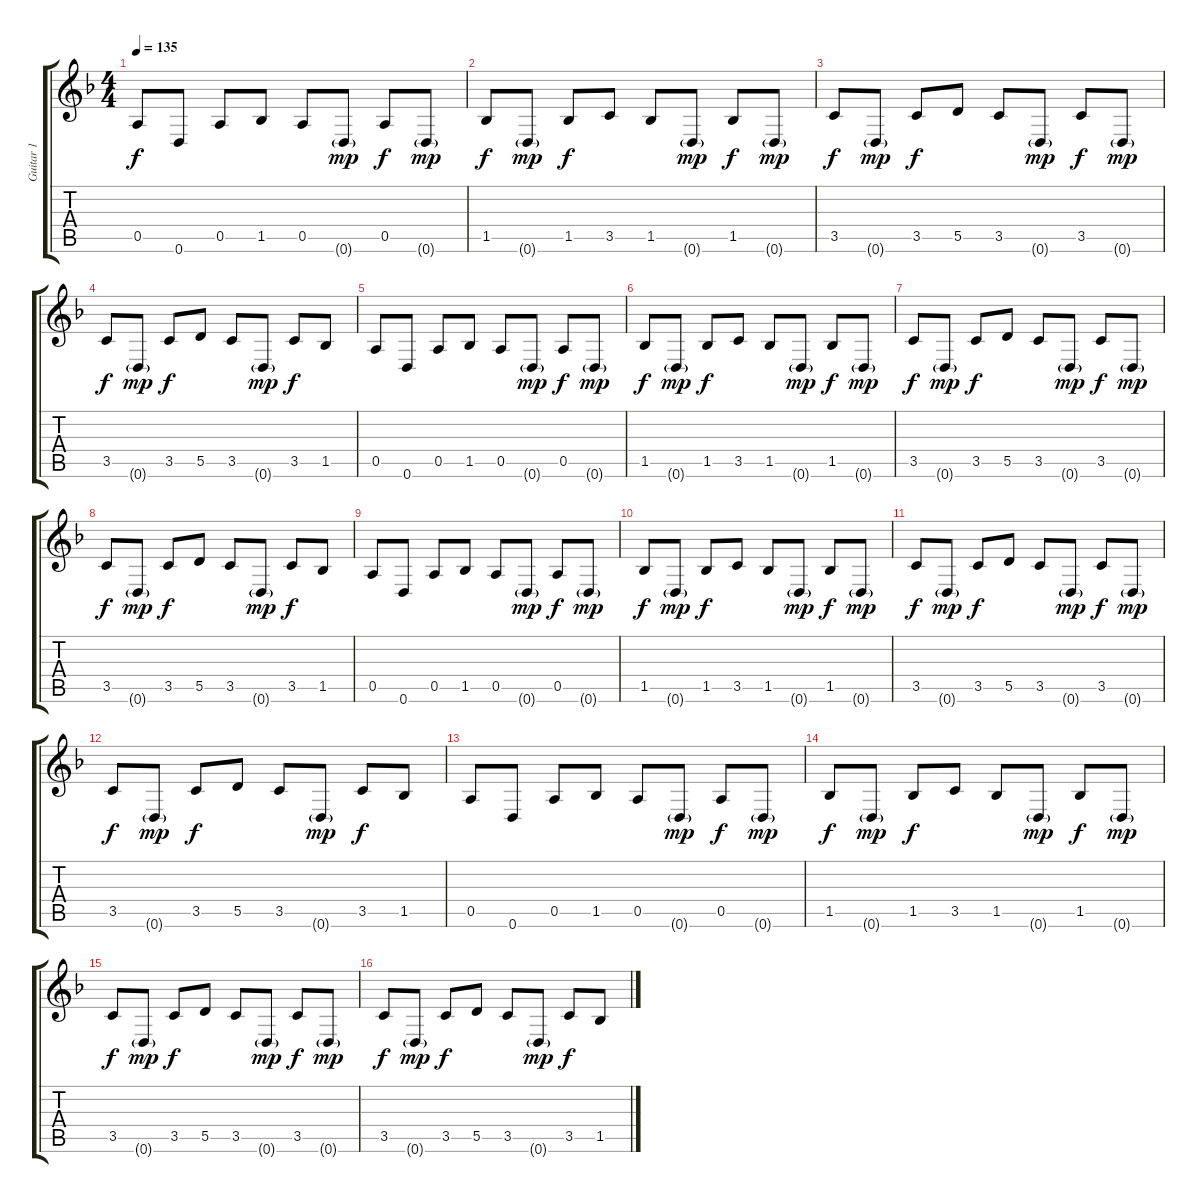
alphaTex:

\track ("Guitar 1" "Guitar 1") {instrument overdrivenguitar}
\staff {score tabs}
\tuning (E4 B3 G3 D3 A2 D2) {hide}
\ts (4 4)
\tempo 135
\clef g2
\ks f
0.5.8{dy f} 0.6.8 0.5.8 1.5.8 0.5.8 0.6{g}.8{dy mp} 0.5.8{dy f} 0.6{g}.8{dy mp} |
1.5.8{dy f} 0.6{g}.8{dy mp} 1.5.8{dy f} 3.5.8 1.5.8 0.6{g}.8{dy mp} 1.5.8{dy f} 0.6{g}.8{dy mp} |
3.5.8{dy f} 0.6{g}.8{dy mp} 3.5.8{dy f} 5.5.8 3.5.8 0.6{g}.8{dy mp} 3.5.8{dy f} 0.6{g}.8{dy mp} |
3.5.8{dy f} 0.6{g}.8{dy mp} 3.5.8{dy f} 5.5.8 3.5.8 0.6{g}.8{dy mp} 3.5.8{dy f} 1.5.8 |
0.5.8 0.6.8 0.5.8 1.5.8 0.5.8 0.6{g}.8{dy mp} 0.5.8{dy f} 0.6{g}.8{dy mp} |
1.5.8{dy f} 0.6{g}.8{dy mp} 1.5.8{dy f} 3.5.8 1.5.8 0.6{g}.8{dy mp} 1.5.8{dy f} 0.6{g}.8{dy mp} |
3.5.8{dy f} 0.6{g}.8{dy mp} 3.5.8{dy f} 5.5.8 3.5.8 0.6{g}.8{dy mp} 3.5.8{dy f} 0.6{g}.8{dy mp} |
3.5.8{dy f} 0.6{g}.8{dy mp} 3.5.8{dy f} 5.5.8 3.5.8 0.6{g}.8{dy mp} 3.5.8{dy f} 1.5.8 |
0.5.8 0.6.8 0.5.8 1.5.8 0.5.8 0.6{g}.8{dy mp} 0.5.8{dy f} 0.6{g}.8{dy mp} |
1.5.8{dy f} 0.6{g}.8{dy mp} 1.5.8{dy f} 3.5.8 1.5.8 0.6{g}.8{dy mp} 1.5.8{dy f} 0.6{g}.8{dy mp} |
3.5.8{dy f} 0.6{g}.8{dy mp} 3.5.8{dy f} 5.5.8 3.5.8 0.6{g}.8{dy mp} 3.5.8{dy f} 0.6{g}.8{dy mp} |
3.5.8{dy f} 0.6{g}.8{dy mp} 3.5.8{dy f} 5.5.8 3.5.8 0.6{g}.8{dy mp} 3.5.8{dy f} 1.5.8 |
0.5.8 0.6.8 0.5.8 1.5.8 0.5.8 0.6{g}.8{dy mp} 0.5.8{dy f} 0.6{g}.8{dy mp} |
1.5.8{dy f} 0.6{g}.8{dy mp} 1.5.8{dy f} 3.5.8 1.5.8 0.6{g}.8{dy mp} 1.5.8{dy f} 0.6{g}.8{dy mp} |
3.5.8{dy f} 0.6{g}.8{dy mp} 3.5.8{dy f} 5.5.8 3.5.8 0.6{g}.8{dy mp} 3.5.8{dy f} 0.6{g}.8{dy mp} |
3.5.8{dy f} 0.6{g}.8{dy mp} 3.5.8{dy f} 5.5.8 3.5.8 0.6{g}.8{dy mp} 3.5.8{dy f} 1.5.8
